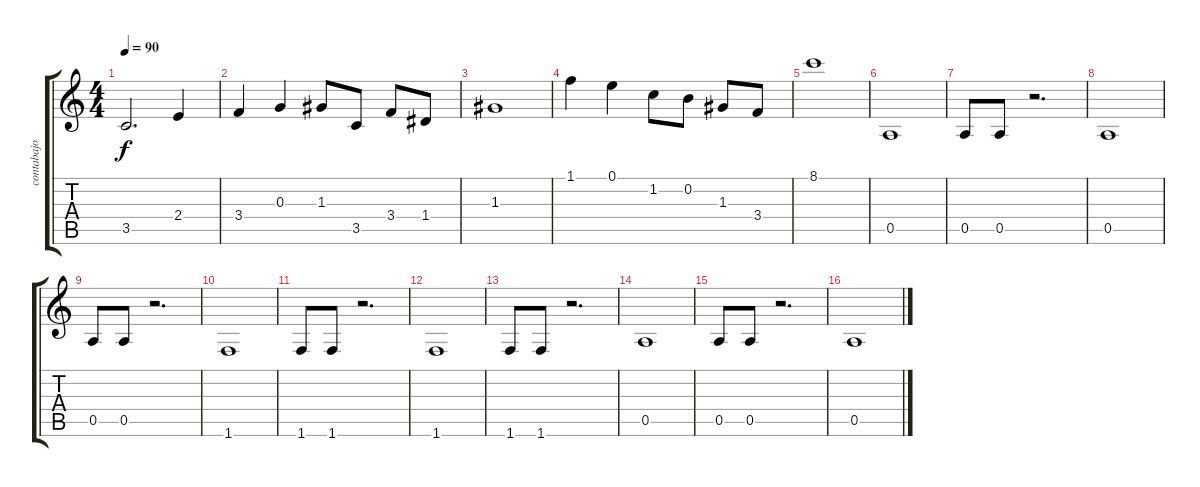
\track ("contabajo" "contabajo") {instrument contrabass}
\staff {score tabs}
\tuning (E4 B3 G3 D3 A2 E2) {hide}
\ts (4 4)
\tempo 90
\clef g2
\ks c
3.5.2{d dy f} 2.4.4 |
3.4.4 0.3.4 1.3.8 3.5.8 3.4.8 1.4.8 |
1.3.1 |
1.1.4 0.1.4 1.2.8 0.2.8 1.3.8 3.4.8 |
8.1.1 |
0.5.1 |
0.5.8 0.5.8 r.2{d} |
0.5.1 |
0.5.8 0.5.8 r.2{d} |
1.6.1 |
1.6.8 1.6.8 r.2{d} |
1.6.1 |
1.6.8 1.6.8 r.2{d} |
0.5.1 |
0.5.8 0.5.8 r.2{d} |
0.5.1
